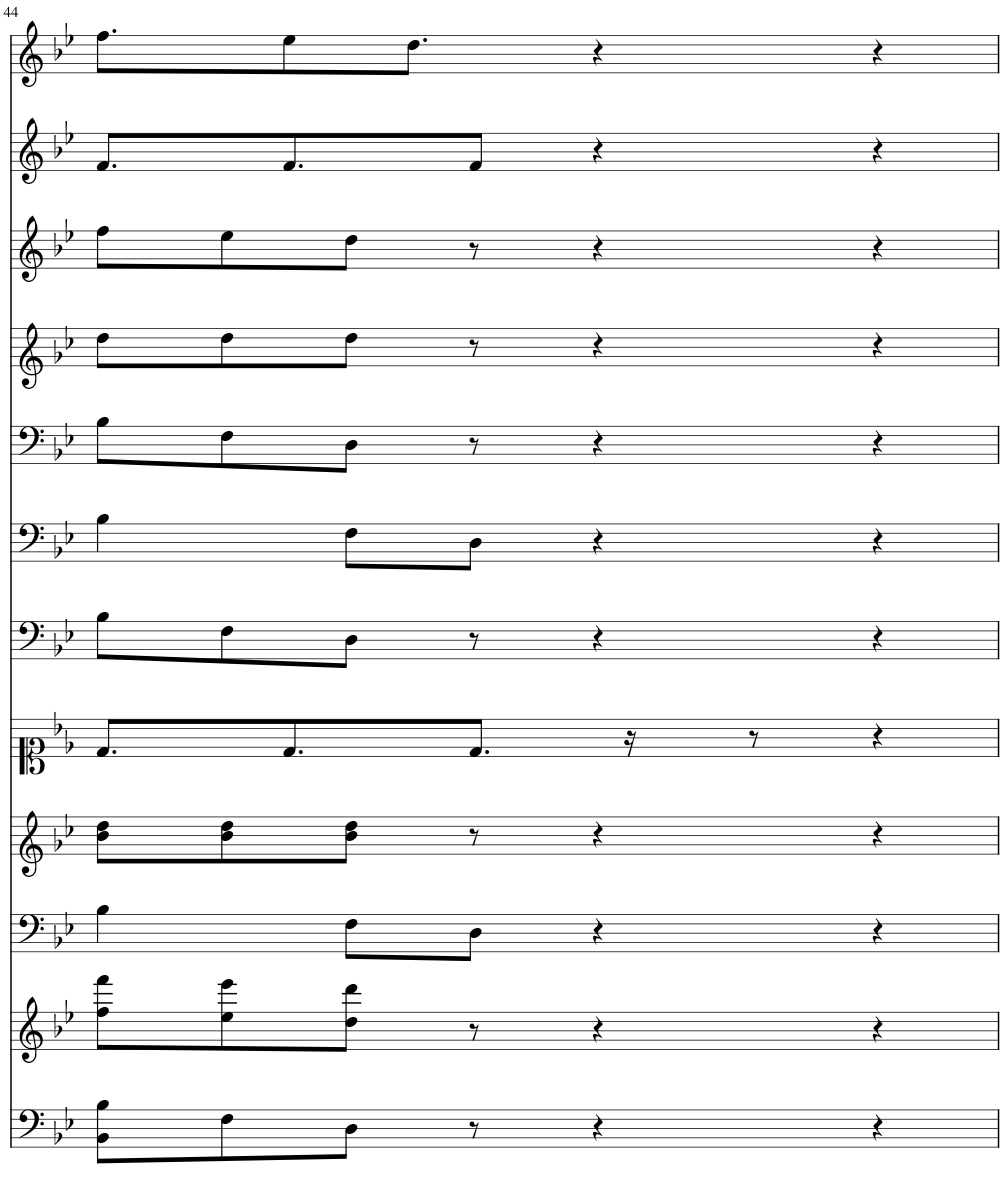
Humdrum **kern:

**kern	**kern	**kern	**kern	**kern	**kern	**kern	**kern	**kern	**kern	**kern	**kern
*part12	*part11	*part10	*part9	*part8	*part7	*part6	*part5	*part4	*part3	*part2	*part1
*staff12	*staff11	*staff10	*staff9	*staff8	*staff7	*staff6	*staff5	*staff4	*staff3	*staff2	*staff1
*I"Piano	*I"Piano	*I"Piano	*I"Piano	*I"Piano	*I"Piano	*I"Piano	*I"Piano	*I"Piano	*I"Piano	*I"Piano	*I"Piano
*I'Pno	*I'Pno	*I'Pno	*I'Pno	*I'Pno	*I'Pno	*I'Pno	*I'Pno	*I'Pno	*I'Pno	*I'Pno	*I'Pno
!!LO:PB:g=z
*clefF4	*clefG2	*clefF4	*clefG2	*clefG2	*clefF4	*clefF4	*clefF4	*clefG1	*clefG2	*clefG2	*clefG2
*k[b-e-]	*k[b-e-]	*k[b-e-]	*k[b-e-]	*k[b-e-]	*k[b-e-]	*k[b-e-]	*k[b-e-]	*k[b-e-]	*k[b-e-]	*k[b-e-]	*k[b-e-]
=44	=44	=44	=44	=44	=44	=44	=44	=44	=44	=44	=44
8BB-\ 8B-\L	8ff\ 8fff\L	4B-\	8dd\ 8ff\L	8.d/L	8B-\L	4B-\	8B-\L	8ff\L	8ff\L	8.f/L	8.ff\L
8F\	8ee-\ 8eee-\	.	8dd\ 8ff\	.	8F\	.	8F\	8ff\	8ee-\	.	.
.	.	.	.	8.d/	.	.	.	.	.	8.f/	8ee-\
8D\J	8dd\ 8ddd\J	8F\L	8dd\ 8ff\J	.	8D\J	8F\L	8D\J	8ff\J	8dd\J	.	.
.	.	.	.	.	.	.	.	.	.	.	8.dd\J
8r	8r	8D\J	8r	8.d/J	8r	8D\J	8r	8r	8r	8f/J	.
4r	4r	4r	4r	.	4r	4r	4r	4r	4r	4r	4r
.	.	.	.	16r	.	.	.	.	.	.	.
.	.	.	.	8r	.	.	.	.	.	.	.
4r	4r	4r	4r	4r	4r	4r	4r	4r	4r	4r	4r
=	=	=	=	=	=	=	=	=	=	=	=
*-	*-	*-	*-	*-	*-	*-	*-	*-	*-	*-	*-
